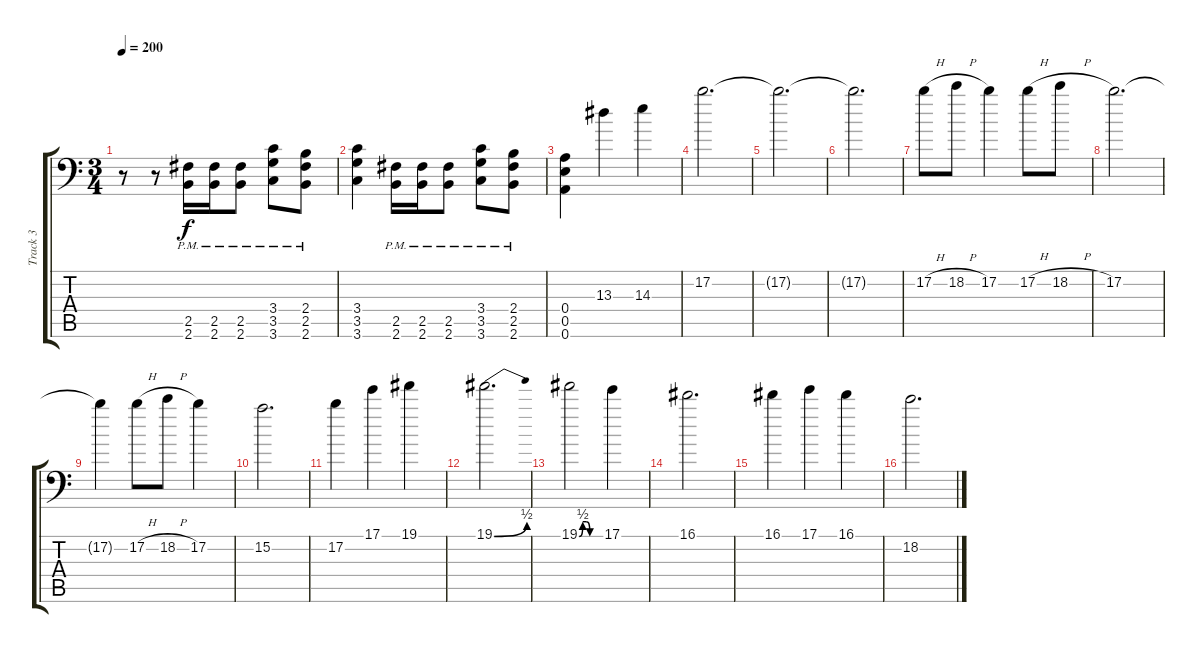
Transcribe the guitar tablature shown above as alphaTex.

\track ("Track 3" "Track 3") {instrument overdrivenguitar}
\staff {score tabs}
\tuning (B3 Gb3 D3 A2 E2 A1) {hide}
\ts (3 4)
\tempo 200
\clef f4
\ks c
r.8{dy f} r.8 (2.5{pm} 2.6{pm}).16 (2.5{pm} 2.6{pm}).16 (2.5{pm} 2.6{pm}).8 (3.4{pm} 3.5{pm} 3.6{pm}).8 (2.4{pm} 2.5{pm} 2.6{pm}).8 |
(3.4 3.5 3.6).4 (2.5{pm} 2.6{pm}).16 (2.5{pm} 2.6{pm}).16 (2.5{pm} 2.6{pm}).8 (3.4{pm} 3.5{pm} 3.6{pm}).8 (2.4{pm} 2.5{pm} 2.6{pm}).8 |
(0.4 0.5 0.6).4 13.3.4 14.3.4 |
17.2.2{d} |
17.2{t}.2{d} |
17.2{t}.2{d} |
17.2{h}.8 18.2{h}.8 17.2.4 17.2{h}.8 18.2{h}.8 |
17.2.2{d} |
17.2{t}.4 17.2{h}.8 18.2{h}.8 17.2.4 |
15.2.2{d} |
17.2.4 17.1.4 19.1.4 |
19.1{be (bend 0 0 60 2)}.2{d} |
19.1{be (custom 0 0 10 2 20 2 30 0 60 0)}.2 17.1.4 |
16.1.2{d} |
16.1.4 17.1.4 16.1.4 |
18.2.2{d}
